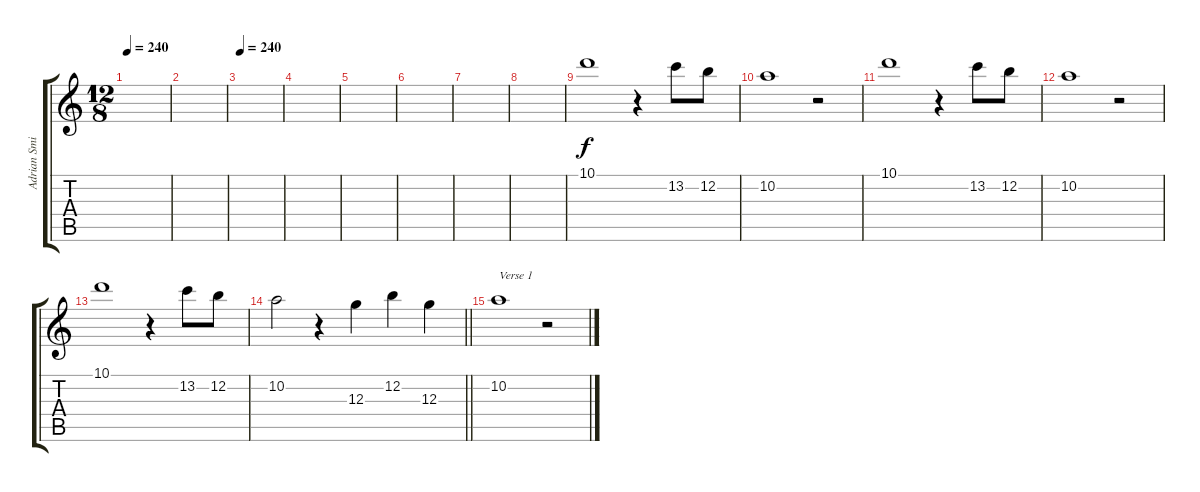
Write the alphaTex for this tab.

\track ("Adrian Smith (Guitar Clean)" "Adrian Smi") {instrument electricguitarjazz}
\staff {score tabs}
\tuning (E4 B3 G3 D3 A2 E2) {hide}
\ts (12 8)
\tempo 240
\clef g2
\ks c
|
|
\tempo 240
|
|
|
|
|
|
10.1.1 r.4 13.2.8 12.2.8 |
10.2.1 r.2 |
10.1.1 r.4 13.2.8 12.2.8 |
10.2.1 r.2 |
10.1.1 r.4 13.2.8 12.2.8 |
\barLineRight lightlight
10.2.2 r.4 12.3.4 12.2.4 12.3.4 |
10.2.1{txt "Verse 1"} r.2
